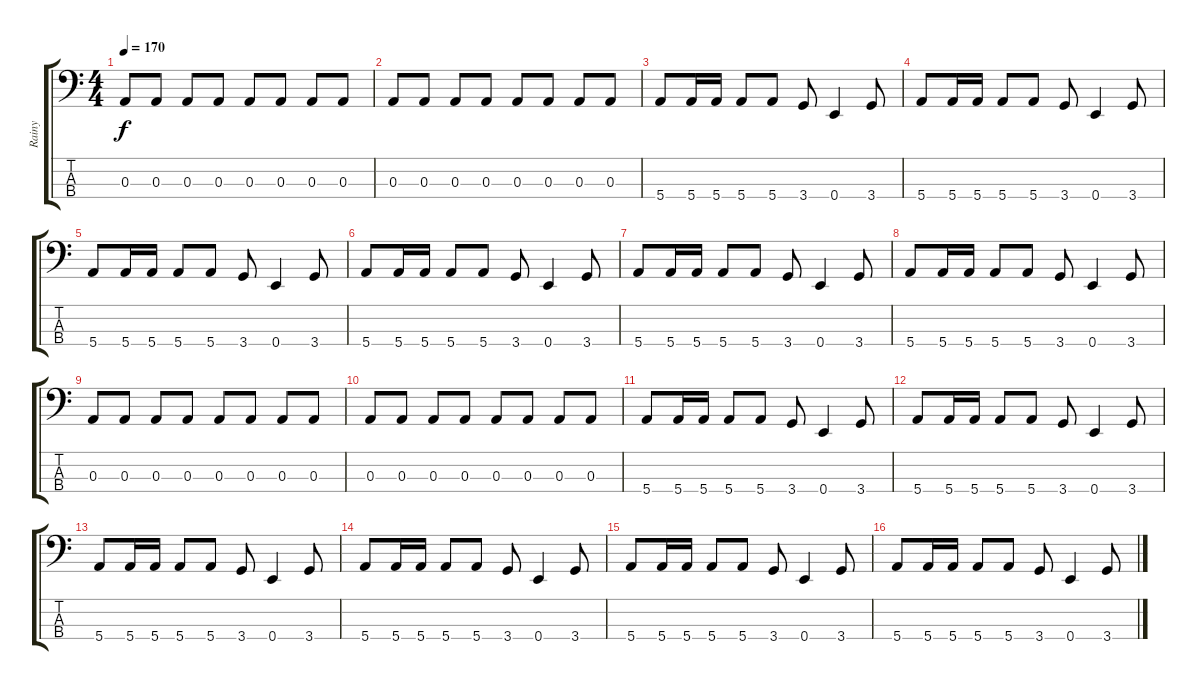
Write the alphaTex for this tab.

\track ("Rainy" "Rainy") {instrument electricbasspick}
\staff {score tabs}
\tuning (G2 D2 A1 E1) {hide}
\ts (4 4)
\tempo 170
\clef f4
\ks c
0.3.8{dy f} 0.3.8 0.3.8 0.3.8 0.3.8 0.3.8 0.3.8 0.3.8 |
0.3.8 0.3.8 0.3.8 0.3.8 0.3.8 0.3.8 0.3.8 0.3.8 |
5.4.8 5.4.16 5.4.16 5.4.8 5.4.8 3.4.8 0.4.4 3.4.8 |
5.4.8 5.4.16 5.4.16 5.4.8 5.4.8 3.4.8 0.4.4 3.4.8 |
5.4.8 5.4.16 5.4.16 5.4.8 5.4.8 3.4.8 0.4.4 3.4.8 |
5.4.8 5.4.16 5.4.16 5.4.8 5.4.8 3.4.8 0.4.4 3.4.8 |
5.4.8 5.4.16 5.4.16 5.4.8 5.4.8 3.4.8 0.4.4 3.4.8 |
5.4.8 5.4.16 5.4.16 5.4.8 5.4.8 3.4.8 0.4.4 3.4.8 |
0.3.8 0.3.8 0.3.8 0.3.8 0.3.8 0.3.8 0.3.8 0.3.8 |
0.3.8 0.3.8 0.3.8 0.3.8 0.3.8 0.3.8 0.3.8 0.3.8 |
5.4.8 5.4.16 5.4.16 5.4.8 5.4.8 3.4.8 0.4.4 3.4.8 |
5.4.8 5.4.16 5.4.16 5.4.8 5.4.8 3.4.8 0.4.4 3.4.8 |
5.4.8 5.4.16 5.4.16 5.4.8 5.4.8 3.4.8 0.4.4 3.4.8 |
5.4.8 5.4.16 5.4.16 5.4.8 5.4.8 3.4.8 0.4.4 3.4.8 |
5.4.8 5.4.16 5.4.16 5.4.8 5.4.8 3.4.8 0.4.4 3.4.8 |
5.4.8 5.4.16 5.4.16 5.4.8 5.4.8 3.4.8 0.4.4 3.4.8
